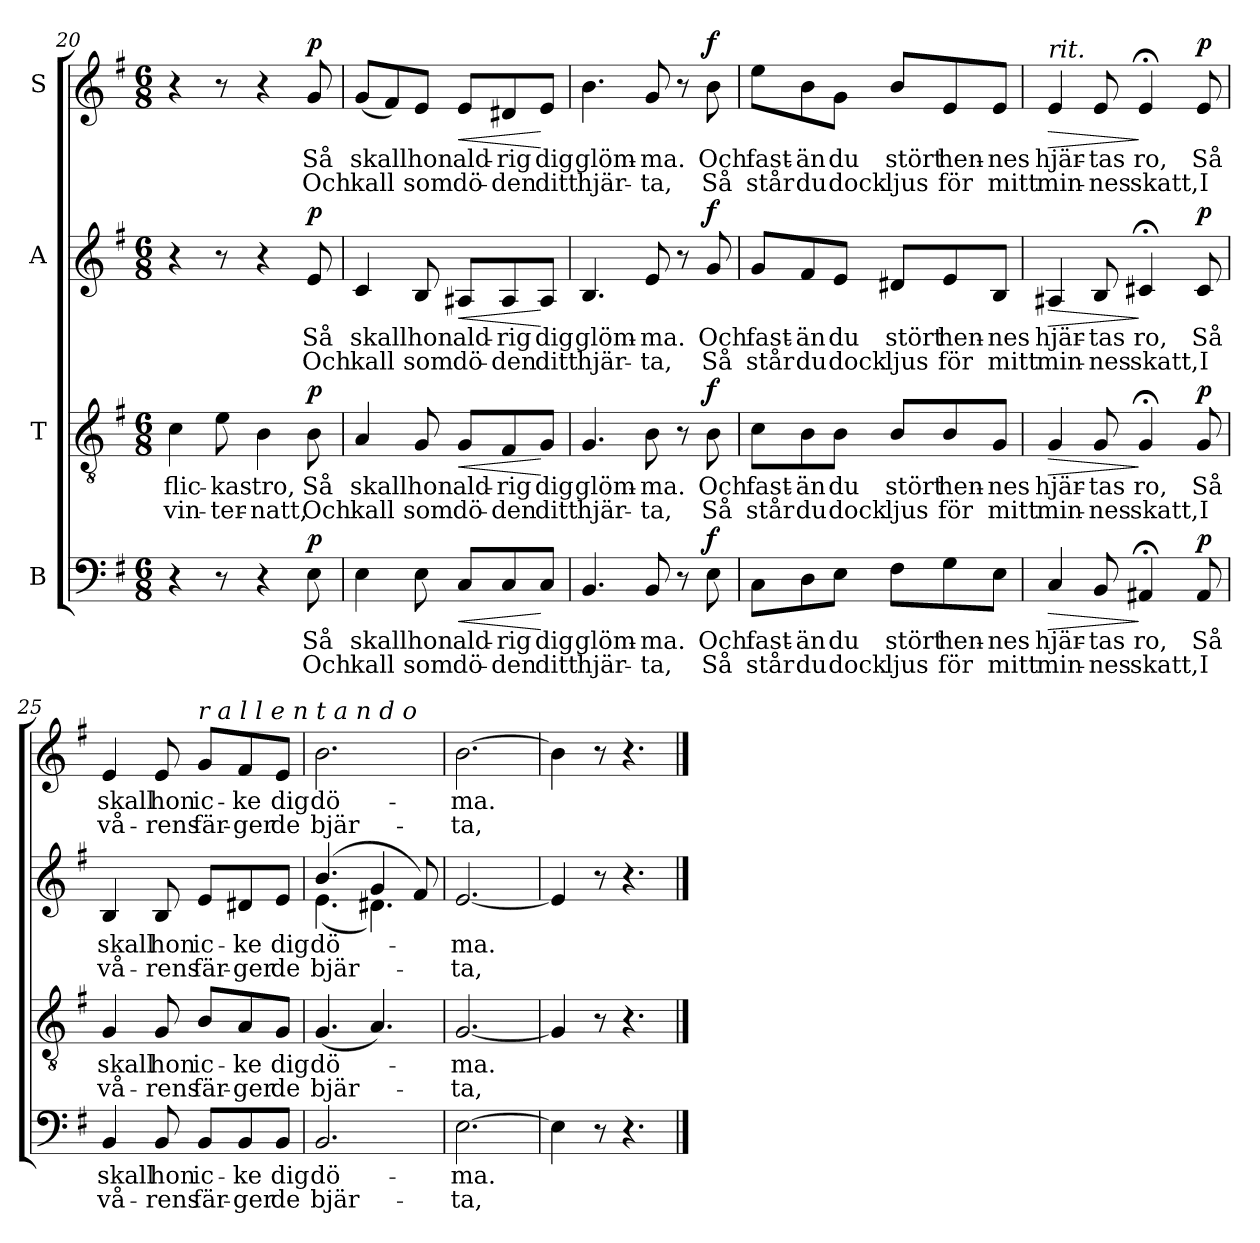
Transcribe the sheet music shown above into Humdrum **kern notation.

**kern	**text	**text	**dynam	**kern	**text	**text	**dynam	**kern	**text	**text	**dynam	**kern	**text	**text	**dynam
*part4	*part4	*part4	*part4	*part3	*part3	*part3	*part3	*part2	*part2	*part2	*part2	*part1	*part1	*part1	*part1
*staff4	*staff4	*staff4	*staff4	*staff3	*staff3	*staff3	*staff3	*staff2	*staff2	*staff2	*staff2	*staff1	*staff1	*staff1	*staff1
*I"B	*	*	*	*I"T	*	*	*	*I"A	*	*	*	*I"S	*	*	*
*clefF4	*	*	*	*clefGv2	*	*	*	*clefG2	*	*	*	*clefG2	*	*	*
*k[f#]	*	*	*	*k[f#]	*	*	*	*k[f#]	*	*	*	*k[f#]	*	*	*
*e:	*	*	*	*e:	*	*	*	*e:	*	*	*	*e:	*	*	*
*M6/8	*	*	*	*M6/8	*	*	*	*M6/8	*	*	*	*M6/8	*	*	*
=20	=20	=20	=20	=20	=20	=20	=20	=20	=20	=20	=20	=20	=20	=20	=20
!	!	!	!	!	!LO:LY:b	!LO:LY:b	!	!	!	!	!	!	!	!	!
4r	.	.	.	4c\	flic-	vin-	.	4r	.	.	.	4r	.	.	.
!	!	!	!	!	!LO:LY:b	!LO:LY:b	!	!	!	!	!	!	!	!	!
8r	.	.	.	8e\	-kas	-ter-	.	8r	.	.	.	8r	.	.	.
!	!	!	!	!	!LO:LY:b	!LO:LY:b	!	!	!	!	!	!	!	!	!
4r	.	.	.	4B\	tro,	-natt,	.	4r	.	.	.	4r	.	.	.
!	!LO:LY:b	!LO:LY:b	!LO:DY:a	!	!LO:LY:b	!LO:LY:b	!LO:DY:a	!	!LO:LY:b	!LO:LY:b	!LO:DY:a	!	!LO:LY:b	!LO:LY:b	!LO:DY:a
8E\	Så	Och	p	8B\	Så	Och	p	8e/	Så	Och	p	8g/	Så	Och	p
=21	=21	=21	=21	=21	=21	=21	=21	=21	=21	=21	=21	=21	=21	=21	=21
!	!LO:LY:b	!LO:LY:b	!	!	!LO:LY:b	!LO:LY:b	!	!	!LO:LY:b	!LO:LY:b	!	!	!LO:LY:b	!LO:LY:b	!
4E\	skall	kall	.	4A/	skall	kall	.	4c/	skall	kall	.	(<8g/L	skall	kall	.
.	.	.	.	.	.	.	.	.	.	.	.	8f#/)	.	.	.
!	!LO:LY:b	!LO:LY:b	!	!	!LO:LY:b	!LO:LY:b	!	!	!LO:LY:b	!LO:LY:b	!	!	!LO:LY:b	!LO:LY:b	!
8E\	hon	som	.	8G/	hon	som	.	8B/	hon	som	.	8e/J	hon	som	.
!	!LO:LY:b	!LO:LY:b	!LO:HP:b	!	!LO:LY:b	!LO:LY:b	!LO:HP:b	!	!LO:LY:b	!LO:LY:b	!LO:HP:b	!	!LO:LY:b	!LO:LY:b	!LO:HP:b
8C/L	ald-	dö-	<	8G/L	ald-	dö-	<	8A#X/L	ald-	dö-	<	8e/L	ald-	dö-	<
!	!LO:LY:b	!LO:LY:b	!	!	!LO:LY:b	!LO:LY:b	!	!	!LO:LY:b	!LO:LY:b	!	!	!LO:LY:b	!LO:LY:b	!
8C/	-rig	-den	.	8F#/	-rig	-den	.	8A#/	-rig	-den	.	8d#X/	-rig	-den	.
!	!LO:LY:b	!LO:LY:b	!	!	!LO:LY:b	!LO:LY:b	!	!	!LO:LY:b	!LO:LY:b	!	!	!LO:LY:b	!LO:LY:b	!
8C/J	dig	ditt	[	8G/J	dig	ditt	[	8A#/J	dig	ditt	[	8e/J	dig	ditt	[
=22	=22	=22	=22	=22	=22	=22	=22	=22	=22	=22	=22	=22	=22	=22	=22
!	!LO:LY:b	!LO:LY:b	!	!	!LO:LY:b	!LO:LY:b	!	!	!LO:LY:b	!LO:LY:b	!	!	!LO:LY:b	!LO:LY:b	!
4.BB/	glöm-	hjär-	.	4.G/	glöm-	hjär-	.	4.B/	glöm-	hjär-	.	4.b\	glöm-	hjär-	.
!	!LO:LY:b	!LO:LY:b	!	!	!LO:LY:b	!LO:LY:b	!	!	!LO:LY:b	!LO:LY:b	!	!	!LO:LY:b	!LO:LY:b	!
8BB/	-ma.	-ta,	.	8B\	-ma.	-ta,	.	8e/	-ma.	-ta,	.	8g/	-ma.	-ta,	.
8r	.	.	.	8r	.	.	.	8r	.	.	.	8r	.	.	.
!	!LO:LY:b	!LO:LY:b	!LO:DY:a	!	!LO:LY:b	!LO:LY:b	!LO:DY:a	!	!LO:LY:b	!LO:LY:b	!LO:DY:a	!	!LO:LY:b	!LO:LY:b	!LO:DY:a
8E\	Och	Så	f	8B\	Och	Så	f	8g/	Och	Så	f	8b\	Och	Så	f
!!LO:LB:g=z
=23	=23	=23	=23	=23	=23	=23	=23	=23	=23	=23	=23	=23	=23	=23	=23
!	!LO:LY:b	!LO:LY:b	!	!	!LO:LY:b	!LO:LY:b	!	!	!LO:LY:b	!LO:LY:b	!	!	!LO:LY:b	!LO:LY:b	!
8C\L	fast-	står	.	8c\L	fast-	står	.	8g/L	fast-	står	.	8ee\L	fast-	står	.
!	!LO:LY:b	!LO:LY:b	!	!	!LO:LY:b	!LO:LY:b	!	!	!LO:LY:b	!LO:LY:b	!	!	!LO:LY:b	!LO:LY:b	!
8D\	-än	du	.	8B\	-än	du	.	8f#/	-än	du	.	8b\	-än	du	.
!	!LO:LY:b	!LO:LY:b	!	!	!LO:LY:b	!LO:LY:b	!	!	!LO:LY:b	!LO:LY:b	!	!	!LO:LY:b	!LO:LY:b	!
8E\J	du	dock	.	8B\J	du	dock	.	8e/J	du	dock	.	8g\J	du	dock	.
!	!LO:LY:b	!LO:LY:b	!	!	!LO:LY:b	!LO:LY:b	!	!	!LO:LY:b	!LO:LY:b	!	!	!LO:LY:b	!LO:LY:b	!
8F#\L	stört	ljus	.	8B/L	stört	ljus	.	8d#X/L	stört	ljus	.	8b/L	stört	ljus	.
!	!LO:LY:b	!LO:LY:b	!	!	!LO:LY:b	!LO:LY:b	!	!	!LO:LY:b	!LO:LY:b	!	!	!LO:LY:b	!LO:LY:b	!
8G\	hen-	för	.	8B/	hen-	för	.	8e/	hen-	för	.	8e/	hen-	för	.
!	!LO:LY:b	!LO:LY:b	!	!	!LO:LY:b	!LO:LY:b	!	!	!LO:LY:b	!LO:LY:b	!	!	!LO:LY:b	!LO:LY:b	!
8E\J	-nes	mitt	.	8G/J	-nes	mitt	.	8B/J	-nes	mitt	.	8e/J	-nes	mitt	.
=24	=24	=24	=24	=24	=24	=24	=24	=24	=24	=24	=24	=24	=24	=24	=24
!	!	!	!	!	!	!	!	!	!	!	!	!LO:TX:a:i:t=rit.	!	!	!
!	!LO:LY:b	!LO:LY:b	!LO:HP:b	!	!LO:LY:b	!LO:LY:b	!LO:HP:b	!	!LO:LY:b	!LO:LY:b	!LO:HP:b	!	!LO:LY:b	!LO:LY:b	!LO:HP:b
4C/	hjär-	min-	>	4G/	hjär-	min-	>	4A#X/	hjär-	min-	>	4e/	hjär-	min-	>
!	!LO:LY:b	!LO:LY:b	!	!	!LO:LY:b	!LO:LY:b	!	!	!LO:LY:b	!LO:LY:b	!	!	!LO:LY:b	!LO:LY:b	!
8BB/	-tas	-nes	.	8G/	-tas	-nes	.	8B/	-tas	-nes	.	8e/	-tas	-nes	.
!	!LO:LY:b	!LO:LY:b	!	!	!LO:LY:b	!LO:LY:b	!	!	!LO:LY:b	!LO:LY:b	!	!	!LO:LY:b	!LO:LY:b	!
4AA#X;</	ro,	skatt,	]	4G;</	ro,	skatt,	]	4c#X;</	ro,	skatt,	]	4e;</	ro,	skatt,	]
!	!LO:LY:b	!LO:LY:b	!LO:DY:a	!	!LO:LY:b	!LO:LY:b	!LO:DY:a	!	!LO:LY:b	!LO:LY:b	!LO:DY:a	!	!LO:LY:b	!LO:LY:b	!LO:DY:a
8AA#/	Så	I	p	8G/	Så	I	p	8c#/	Så	I	p	8e/	Så	I	p
=25	=25	=25	=25	=25	=25	=25	=25	=25	=25	=25	=25	=25	=25	=25	=25
!	!LO:LY:b	!LO:LY:b	!	!	!LO:LY:b	!LO:LY:b	!	!	!LO:LY:b	!LO:LY:b	!	!	!LO:LY:b	!LO:LY:b	!
4BB/	skall	vå-	.	4G/	skall	vå-	.	4B/	skall	vå-	.	4e/	skall	vå-	.
!	!LO:LY:b	!LO:LY:b	!	!	!LO:LY:b	!LO:LY:b	!	!	!LO:LY:b	!LO:LY:b	!	!	!LO:LY:b	!LO:LY:b	!
8BB/	hon	-rens	.	8G/	hon	-rens	.	8B/	hon	-rens	.	8e/	hon	-rens	.
!	!	!	!	!	!	!	!	!	!	!	!	!LO:TX:a:i:t=r a l l e n t a n d o	!	!	!
!	!LO:LY:b	!LO:LY:b	!	!	!LO:LY:b	!LO:LY:b	!	!	!LO:LY:b	!LO:LY:b	!	!	!LO:LY:b	!LO:LY:b	!
8BB/L	ic-	fär-	.	8B/L	ic-	fär-	.	8e/L	ic-	fär-	.	8g/L	ic-	fär-	.
!	!LO:LY:b	!LO:LY:b	!	!	!LO:LY:b	!LO:LY:b	!	!	!LO:LY:b	!LO:LY:b	!	!	!LO:LY:b	!LO:LY:b	!
8BB/	-ke	-ger	.	8A/	-ke	-ger	.	8d#X/	-ke	-ger	.	8f#/	-ke	-ger	.
!	!LO:LY:b	!LO:LY:b	!	!	!LO:LY:b	!LO:LY:b	!	!	!LO:LY:b	!LO:LY:b	!	!	!LO:LY:b	!LO:LY:b	!
8BB/J	dig	de	.	8G/J	dig	de	.	8e/J	dig	de	.	8e/J	dig	de	.
=26	=26	=26	=26	=26	=26	=26	=26	=26	=26	=26	=26	=26	=26	=26	=26
!	!LO:LY:b	!LO:LY:b	!	!	!LO:LY:b	!LO:LY:b	!	!	!LO:LY:b	!LO:LY:b	!	!	!LO:LY:b	!LO:LY:b	!
*	*	*	*	*	*	*	*	*^	*	*	*	*	*	*	*
2.BB/	dö-	bjär-	.	(<4.G/	dö-	bjär-	.	(>4.b/	(<4.e\	dö-	bjär-	.	2.b\	dö-	bjär-	.
.	.	.	.	4.A/)	.	.	.	4g/	4.d#X\)	.	.	.	.	.	.	.
.	.	.	.	.	.	.	.	8f#/)	.	.	.	.	.	.	.	.
*	*	*	*	*	*	*	*	*v	*v	*	*	*	*	*	*	*
=27	=27	=27	=27	=27	=27	=27	=27	=27	=27	=27	=27	=27	=27	=27	=27
!	!LO:LY:b	!LO:LY:b	!	!	!LO:LY:b	!LO:LY:b	!	!	!LO:LY:b	!LO:LY:b	!	!	!LO:LY:b	!LO:LY:b	!
[2.E\	-ma.	-ta,	.	[2.G/	-ma.	-ta,	.	[2.e/	-ma.	-ta,	.	[2.b\	-ma.	-ta,	.
=28	=28	=28	=28	=28	=28	=28	=28	=28	=28	=28	=28	=28	=28	=28	=28
4E\]	.	.	.	4G/]	.	.	.	4e/]	.	.	.	4b\]	.	.	.
8r	.	.	.	8r	.	.	.	8r	.	.	.	8r	.	.	.
4.r	.	.	.	4.r	.	.	.	4.r	.	.	.	4.r	.	.	.
==	==	==	==	==	==	==	==	==	==	==	==	==	==	==	==
*-	*-	*-	*-	*-	*-	*-	*-	*-	*-	*-	*-	*-	*-	*-	*-
